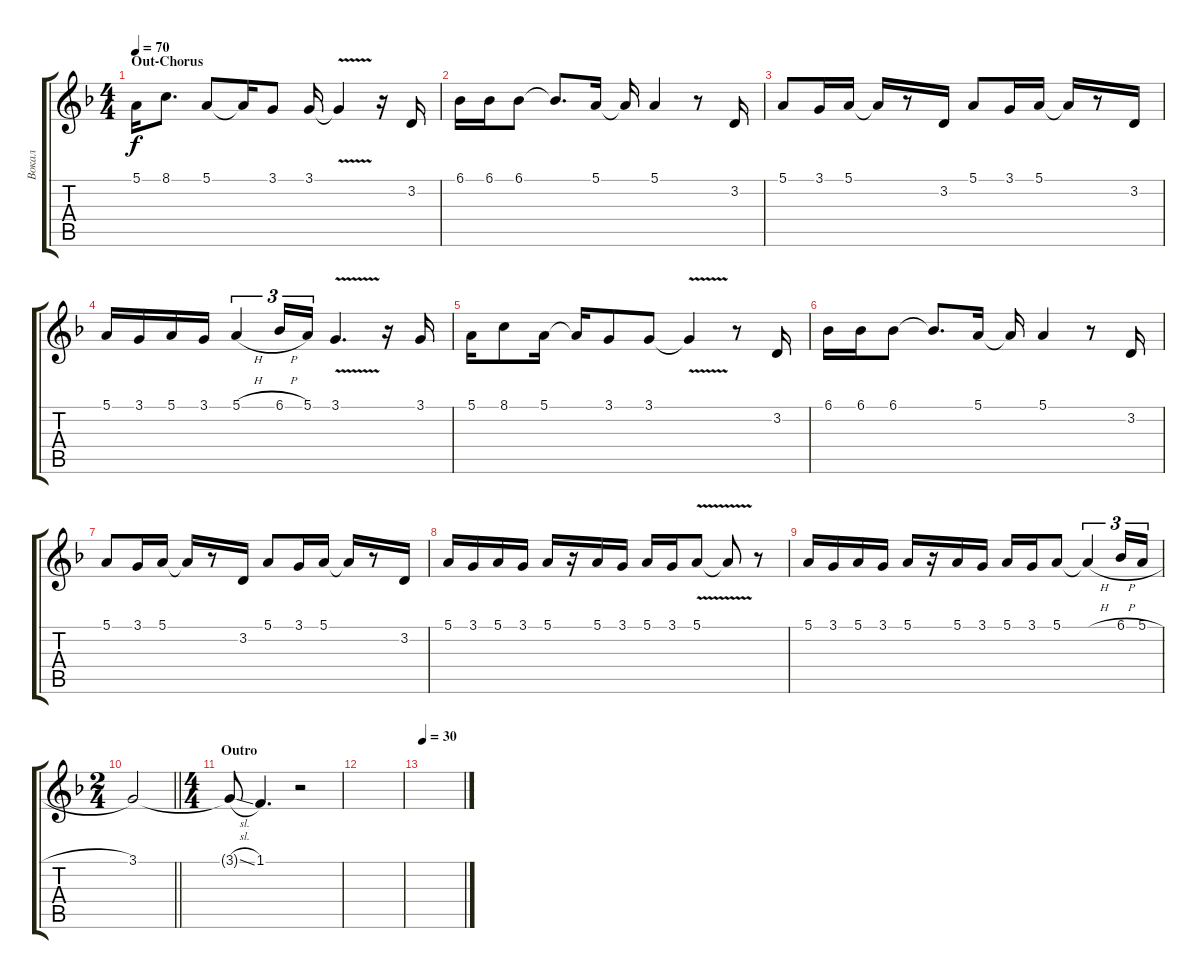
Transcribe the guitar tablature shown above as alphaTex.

\track ("Вокал" "Вокал") {instrument trumpet}
\staff {score tabs}
\tuning (E4 B3 G3 D3 A2 E2) {hide}
\ts (4 4)
\section ("" "Out-Chorus")
\tempo 70
\clef g2
\ks dminor
5.1.16{dy f} 8.1.8{d} 5.1.8 5.1{t}.16 3.1.8 3.1.16 3.1{v t}.4 r.16 3.2.16 |
6.1.16 6.1.16 6.1.8 6.1{t}.8{d} 5.1.16 5.1{t}.16 5.1.4 r.8 3.2.16 |
5.1.8 3.1.16 5.1.16 5.1{t}.16 r.8 3.2.16 5.1.8 3.1.16 5.1.16 5.1{t}.16 r.8 3.2.16 |
5.1.16 3.1.16 5.1.16 3.1.16 5.1{h}.4{tu (3 2)} 6.1{h}.16{tu (3 2)} 5.1.16{tu (3 2)} 3.1{v}.4{d} r.16 3.1.16 |
5.1.16 8.1.8 5.1.16 5.1{t}.16 3.1.8 3.1.8 3.1{v t}.4 r.8 3.2.16 |
6.1.16 6.1.16 6.1.8 6.1{t}.8{d} 5.1.16 5.1{t}.16 5.1.4 r.8 3.2.16 |
5.1.8 3.1.16 5.1.16 5.1{t}.16 r.8 3.2.16 5.1.8 3.1.16 5.1.16 5.1{t}.16 r.8 3.2.16 |
5.1.16 3.1.16 5.1.16 3.1.16 5.1.16 r.16 5.1.16 3.1.16 5.1.16 3.1.16 5.1{v}.8 5.1{t}.8 r.8 |
5.1.16 3.1.16 5.1.16 3.1.16 5.1.16 r.16 5.1.16 3.1.16 5.1.16 3.1.16 5.1.8 5.1{h t}.4{tu (3 2)} 6.1{h}.16{tu (3 2)} 5.1{h}.16{tu (3 2)} |
\ts (2 4)
\barLineRight lightlight
3.1.2 |
\ts (4 4)
\section ("" "Outro")
3.1{sl t}.8 1.1.4{d} r.2 |
|
\tempo 30
